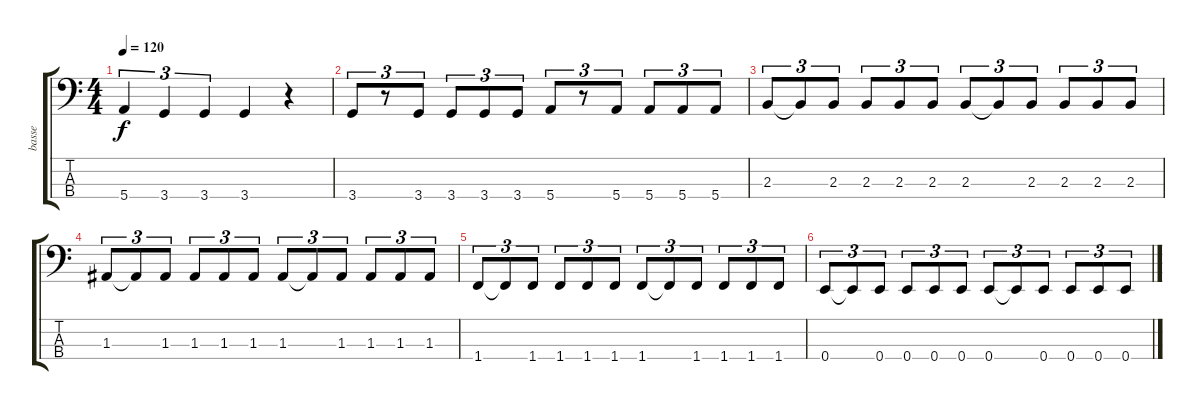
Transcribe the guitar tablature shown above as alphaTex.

\track ("basse" "basse") {instrument electricbassfinger}
\staff {score tabs}
\tuning (G2 D2 A1 E1) {hide}
\ts (4 4)
\tempo 120
\clef f4
\ks c
5.4.4{tu (3 2) dy f} 3.4.4{tu (3 2)} 3.4.4{tu (3 2)} 3.4.4 r.4 |
3.4.8{tu (3 2)} r.8{tu (3 2)} 3.4.8{tu (3 2)} 3.4.8{tu (3 2)} 3.4.8{tu (3 2)} 3.4.8{tu (3 2)} 5.4.8{tu (3 2)} r.8{tu (3 2)} 5.4.8{tu (3 2)} 5.4.8{tu (3 2)} 5.4.8{tu (3 2)} 5.4.8{tu (3 2)} |
2.3.8{tu (3 2)} 2.3{t}.8{tu (3 2)} 2.3.8{tu (3 2)} 2.3.8{tu (3 2)} 2.3.8{tu (3 2)} 2.3.8{tu (3 2)} 2.3.8{tu (3 2)} 2.3{t}.8{tu (3 2)} 2.3.8{tu (3 2)} 2.3.8{tu (3 2)} 2.3.8{tu (3 2)} 2.3.8{tu (3 2)} |
1.3.8{tu (3 2)} 1.3{t}.8{tu (3 2)} 1.3.8{tu (3 2)} 1.3.8{tu (3 2)} 1.3.8{tu (3 2)} 1.3.8{tu (3 2)} 1.3.8{tu (3 2)} 1.3{t}.8{tu (3 2)} 1.3.8{tu (3 2)} 1.3.8{tu (3 2)} 1.3.8{tu (3 2)} 1.3.8{tu (3 2)} |
1.4.8{tu (3 2)} 1.4{t}.8{tu (3 2)} 1.4.8{tu (3 2)} 1.4.8{tu (3 2)} 1.4.8{tu (3 2)} 1.4.8{tu (3 2)} 1.4.8{tu (3 2)} 1.4{t}.8{tu (3 2)} 1.4.8{tu (3 2)} 1.4.8{tu (3 2)} 1.4.8{tu (3 2)} 1.4.8{tu (3 2)} |
0.4.8{tu (3 2)} 0.4{t}.8{tu (3 2)} 0.4.8{tu (3 2)} 0.4.8{tu (3 2)} 0.4.8{tu (3 2)} 0.4.8{tu (3 2)} 0.4.8{tu (3 2)} 0.4{t}.8{tu (3 2)} 0.4.8{tu (3 2)} 0.4.8{tu (3 2)} 0.4.8{tu (3 2)} 0.4.8{tu (3 2)}
